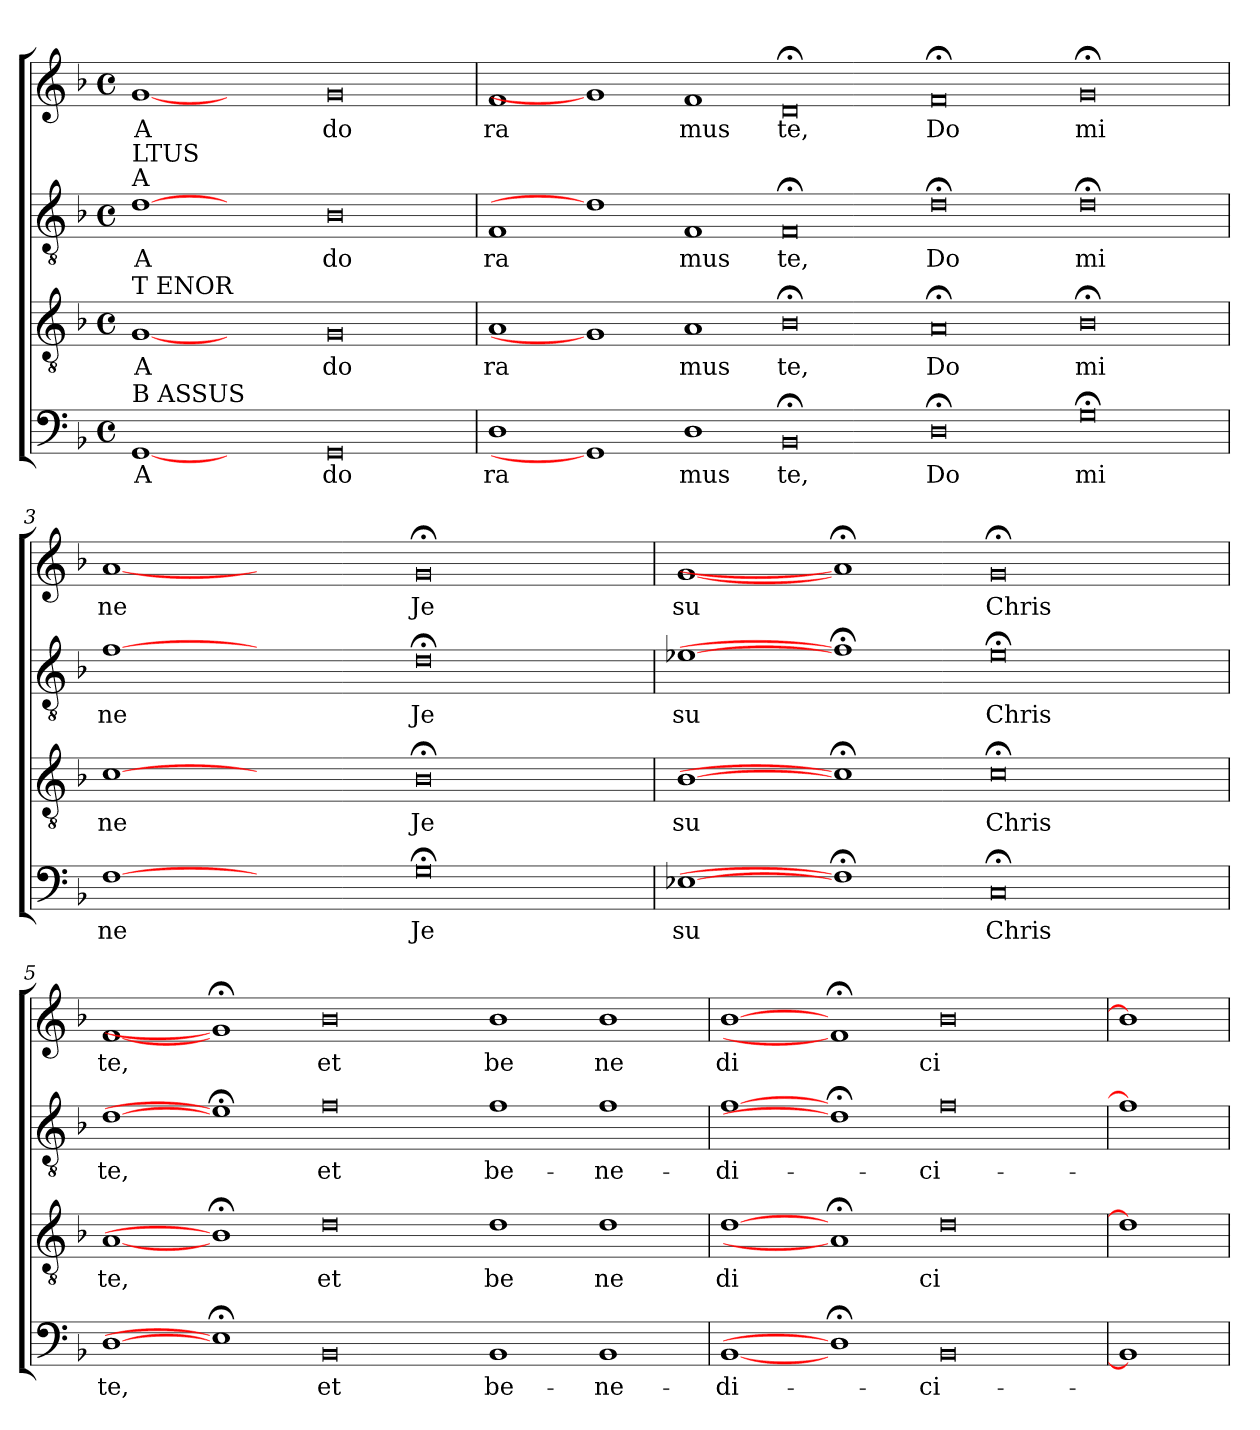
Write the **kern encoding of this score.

**kern	**text	**kern	**text	**kern	**text	**kern	**text
*part4	*part4	*part3	*part3	*part2	*part2	*part1	*part1
*staff4	*staff4	*staff3	*staff3	*staff2	*staff2	*staff1	*staff1
*clefF4	*	*clefGv2	*	*clefGv2	*	*clefG2	*
*k[b-]	*	*k[b-]	*	*k[b-]	*	*k[b-]	*
*F:	*	*F:	*	*F:	*	*F:	*
*M4/4	*	*M4/4	*	*M4/4	*	*M4/4	*
*met(c)	*	*met(c)	*	*met(c)	*	*met(c)	*
=1	=1	=1	=1	=1	=1	=1	=1
!	!	!	!	!LO:TX:a:t=A	!	!	!
!	!	!	!	!LO:TX:t=LTUS	!	!	!
!	!	!LO:TX:a:t=T ENOR	!	!	!	!	!
!LO:TX:a:t=B ASSUS	!	!	!	!	!	!	!
!	!LO:LY:b	!	!LO:LY:b	!	!LO:LY:b	!	!LO:LY:b
[1GG	A	[1G	A	[1d	A	[1g	A
1ryy	.	1ryy	.	1ryy	.	1ryy	.
!	!LO:LY:b	!	!LO:LY:b	!	!LO:LY:b	!	!LO:LY:b
0GG	do	0G	do	0B-	do	0g	do
=2	=2	=2	=2	=2	=2	=2	=2
!	!LO:LY:b	!	!LO:LY:b	!	!LO:LY:b	!	!LO:LY:b
1D	ra	1A	ra	1F	ra	1f	ra
1GG]	.	1G]	.	1d]	.	1g]	.
!	!LO:LY:b	!	!LO:LY:b	!	!LO:LY:b	!	!LO:LY:b
1D	mus	1A	mus	1F	mus	1f	mus
!	!LO:LY:b	!	!LO:LY:b	!	!LO:LY:b	!	!LO:LY:b
0BB-;	te,	0B-;<	te,	0F;	te,	0d;	te,
!	!LO:LY:b	!	!LO:LY:b	!	!LO:LY:b	!	!LO:LY:b
0D;<	Do	0A;	Do	0d;<	Do	0f;	Do
!	!LO:LY:b	!	!LO:LY:b	!	!LO:LY:b	!	!LO:LY:b
0G;<	mi	0B-;<	mi	0d;<	mi	0g;	mi
=3	=3	=3	=3	=3	=3	=3	=3
!	!LO:LY:b	!	!LO:LY:b	!	!LO:LY:b	!	!LO:LY:b
[1F	ne	[1c	ne	[1f	ne	[1a	ne
1ryy	.	1ryy	.	1ryy	.	1ryy	.
!	!LO:LY:b	!	!LO:LY:b	!	!LO:LY:b	!	!LO:LY:b
0G;<	Je	0B-;<	Je	0d;<	Je	0g;	Je
=4	=4	=4	=4	=4	=4	=4	=4
!	!LO:LY:b	!	!LO:LY:b	!	!LO:LY:b	!	!LO:LY:b
[1E-X	su	[1B-	su	[1e-X	su	[1g	su
1F;<]	.	1c;<]	.	1f;<]	.	1a;]	.
!	!LO:LY:b	!	!LO:LY:b	!	!LO:LY:b	!	!LO:LY:b
0C;	Chris	0c;<	Chris	0e-;<	Chris	0g;	Chris
!!LO:LB:g=z
=5	=5	=5	=5	=5	=5	=5	=5
!	!LO:LY:b	!	!LO:LY:b	!	!LO:LY:b	!	!LO:LY:b
[1D	te,	[1A	te,	[1d	te,	[1f	te,
1E-;<]	.	1B-;<]	.	1e-;<]	.	1g;]	.
!	!LO:LY:b	!	!LO:LY:b	!	!LO:LY:b	!	!LO:LY:b
0BB-	et	0d	et	0f	et	0b-	et
!	!LO:LY:b	!	!LO:LY:b	!	!LO:LY:b	!	!LO:LY:b
1BB-	be-	1d	be	1f	be-	1b-	be
!	!LO:LY:b	!	!LO:LY:b	!	!LO:LY:b	!	!LO:LY:b
1BB-	-ne-	1d	ne	1f	-ne-	1b-	ne
=6	=6	=6	=6	=6	=6	=6	=6
!	!LO:LY:b	!	!LO:LY:b	!	!LO:LY:b	!	!LO:LY:b
[1BB-	-di-	[1d	di	[1f	-di-	[1b-	di
1D;<]	.	1A;]	.	1d;<]	.	1f;]	.
!	!LO:LY:b	!	!LO:LY:b	!	!LO:LY:b	!	!LO:LY:b
0BB-	-ci-	0d	ci	0f	-ci-	0b-	ci
=7	=7	=7	=7	=7	=7	=7	=7
1BB-]	.	1d]	.	1f]	.	1b-]	.
=	=	=	=	=	=	=	=
*-	*-	*-	*-	*-	*-	*-	*-
